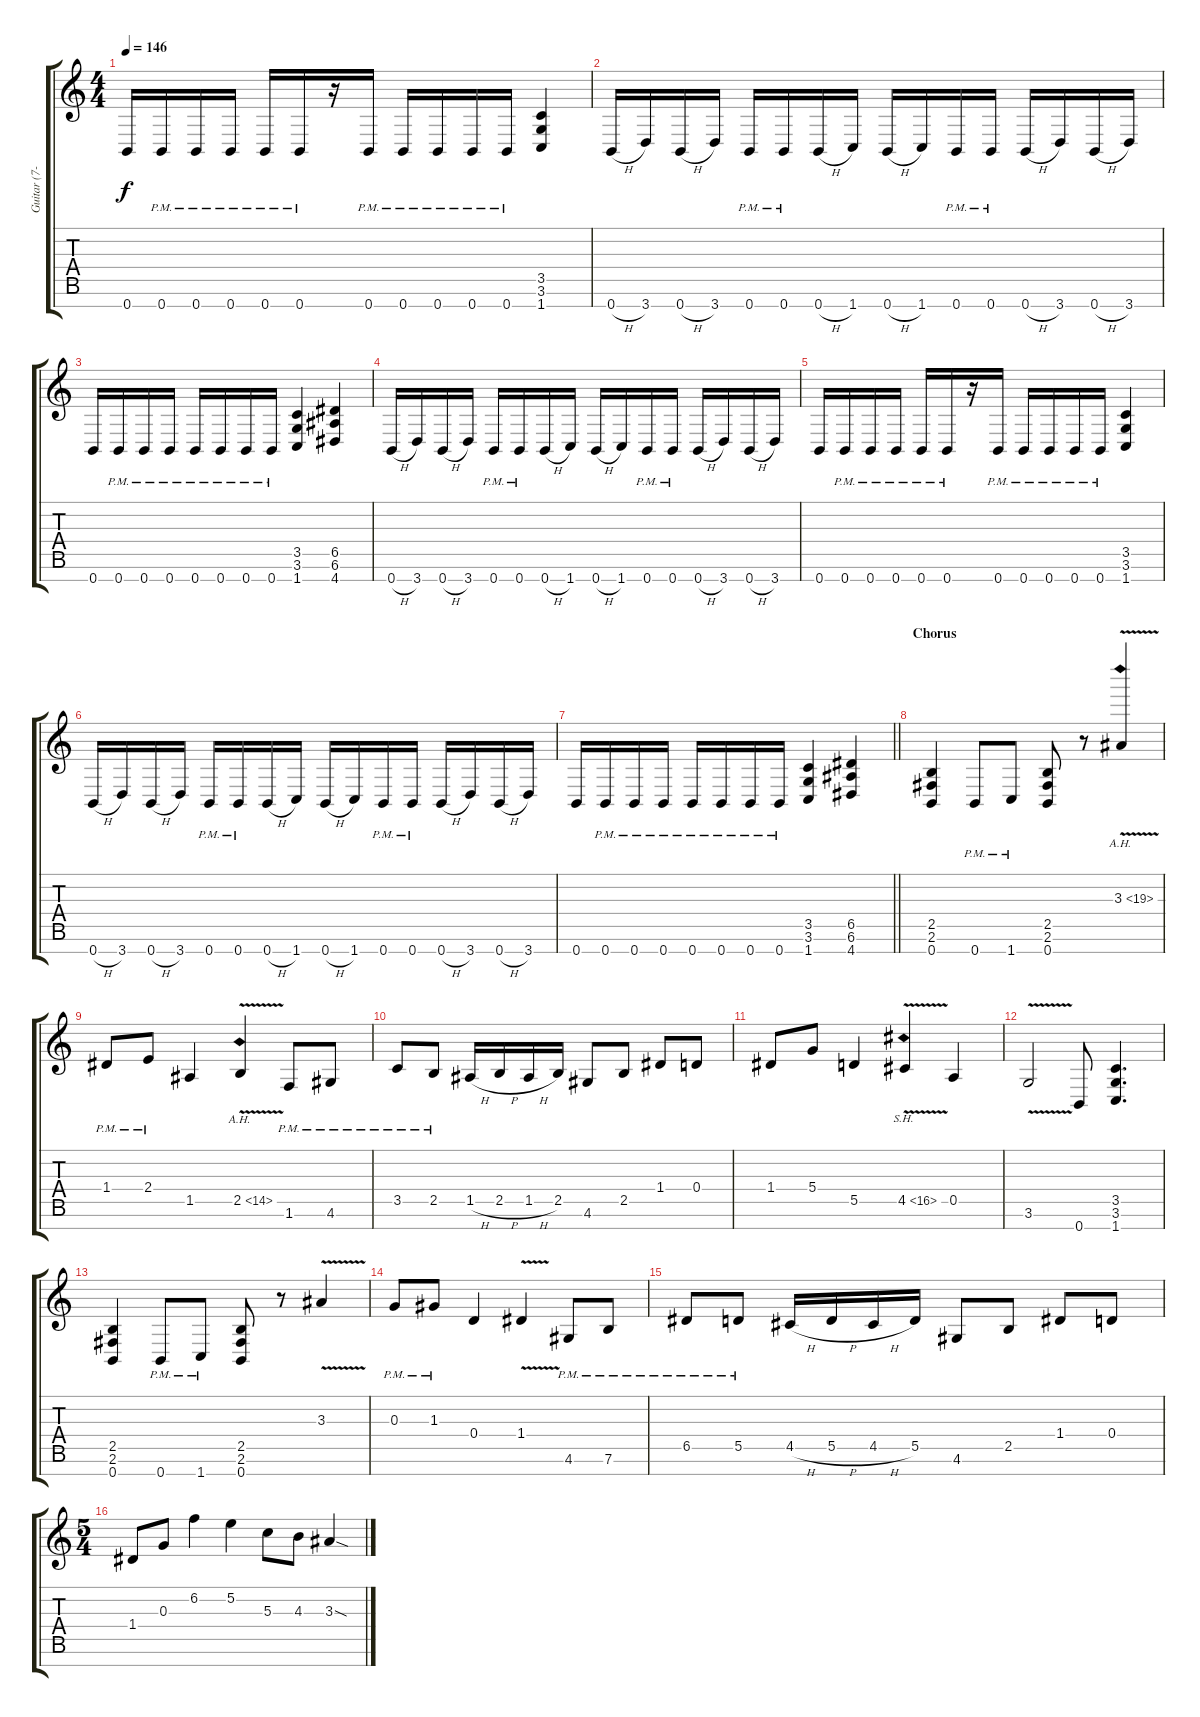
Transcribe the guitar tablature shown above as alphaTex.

\track ("Guitar (7-string)" "Guitar (7-") {instrument distortionguitar}
\staff {score tabs}
\tuning (E4 B3 G3 D3 A2 E2 B1) {hide}
\ts (4 4)
\tempo 146
\clef g2
\ks c
0.7.16{dy f} 0.7{pm}.16 0.7{pm}.16 0.7{pm}.16 0.7{pm}.16 0.7{pm}.16 r.16 0.7{pm}.16 0.7{pm}.16 0.7{pm}.16 0.7{pm}.16 0.7{pm}.16 (3.5 3.6 1.7).4 |
0.7{h}.16 3.7.16 0.7{h}.16 3.7.16 0.7{pm}.16 0.7{pm}.16 0.7{h}.16 1.7.16 0.7{h}.16 1.7.16 0.7{pm}.16 0.7{pm}.16 0.7{h}.16 3.7.16 0.7{h}.16 3.7.16 |
0.7.16 0.7{pm}.16 0.7{pm}.16 0.7{pm}.16 0.7{pm}.16 0.7{pm}.16 0.7{pm}.16 0.7{pm}.16 (3.5 3.6 1.7).4 (6.5 6.6 4.7).4 |
0.7{h}.16 3.7.16 0.7{h}.16 3.7.16 0.7{pm}.16 0.7{pm}.16 0.7{h}.16 1.7.16 0.7{h}.16 1.7.16 0.7{pm}.16 0.7{pm}.16 0.7{h}.16 3.7.16 0.7{h}.16 3.7.16 |
0.7.16 0.7{pm}.16 0.7{pm}.16 0.7{pm}.16 0.7{pm}.16 0.7{pm}.16 r.16 0.7{pm}.16 0.7{pm}.16 0.7{pm}.16 0.7{pm}.16 0.7{pm}.16 (3.5 3.6 1.7).4 |
0.7{h}.16 3.7.16 0.7{h}.16 3.7.16 0.7{pm}.16 0.7{pm}.16 0.7{h}.16 1.7.16 0.7{h}.16 1.7.16 0.7{pm}.16 0.7{pm}.16 0.7{h}.16 3.7.16 0.7{h}.16 3.7.16 |
\barLineRight lightlight
0.7.16 0.7{pm}.16 0.7{pm}.16 0.7{pm}.16 0.7{pm}.16 0.7{pm}.16 0.7{pm}.16 0.7{pm}.16 (3.5 3.6 1.7).4 (6.5 6.6 4.7).4 |
\section ("" "Chorus")
(2.5 2.6 0.7).4 0.7{pm}.8 1.7{pm}.8 (2.5 2.6 0.7).8 r.8 3.3{ah 16 v}.4 |
1.4{pm}.8 2.4{pm}.8 1.5.4 2.5{ah 12 v}.4 1.6{pm}.8 4.6{pm}.8 |
3.5{pm}.8 2.5{pm}.8 1.5{h}.16 2.5{h}.16 1.5{h}.16 2.5.16 4.6.8 2.5.8 1.4.8 0.4.8 |
1.4.8 5.4.8 5.5.4 4.5{sh 12 v}.4 0.5.4 |
3.6{v}.2 0.7.8 (3.5 3.6 1.7).4{d} |
(2.5 2.6 0.7).4 0.7{pm}.8 1.7{pm}.8 (2.5 2.6 0.7).8 r.8 3.3{v}.4 |
0.3{pm}.8 1.3{pm}.8 0.4.4 1.4{v}.4 4.6{pm}.8 7.6{pm}.8 |
6.5{pm}.8 5.5{pm}.8 4.5{h}.16 5.5{h}.16 4.5{h}.16 5.5.16 4.6.8 2.5.8 1.4.8 0.4.8 |
\ts (5 4)
1.4.8 0.3.8 6.2.4 5.2.4 5.3.8 4.3.8 3.3{sod}.4
